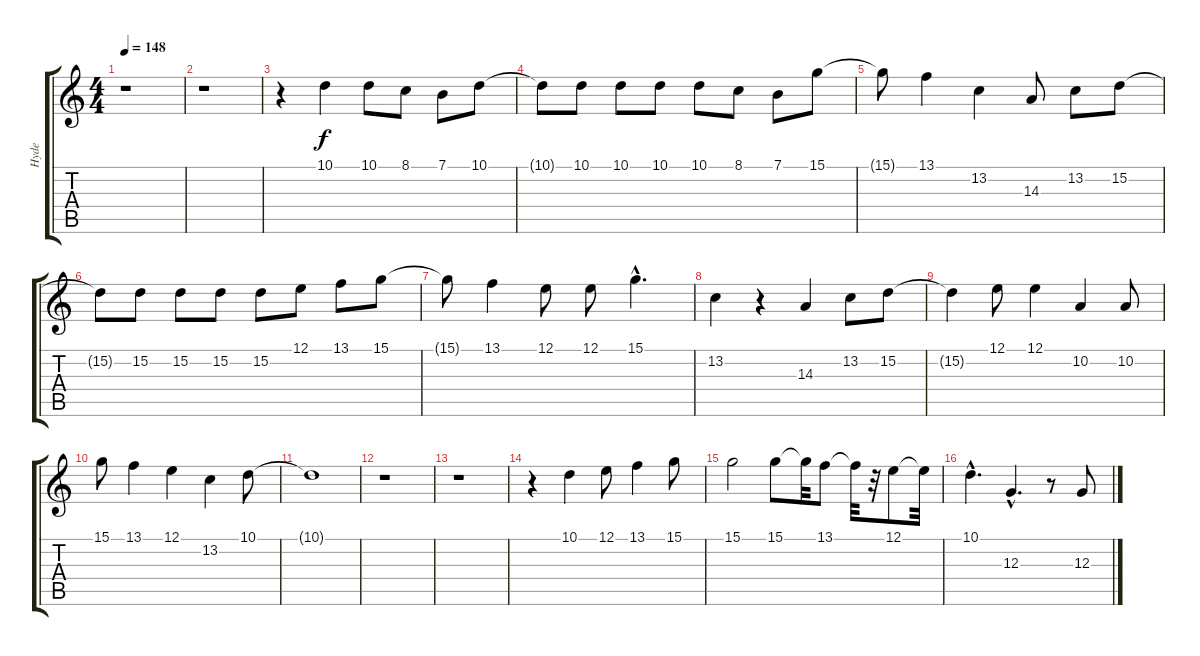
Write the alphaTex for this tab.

\track ("Hyde" "Hyde") {instrument oboe}
\staff {score tabs}
\tuning (E4 B3 G3 D3 A2 E2) {hide}
\ts (4 4)
\tempo 148
\clef g2
\ks c
r.1{dy f} |
r.1 |
r.4 10.1.4 10.1.8 8.1.8 7.1.8 10.1.8 |
10.1{t}.8 10.1.8 10.1.8 10.1.8 10.1.8 8.1.8 7.1.8 15.1.8 |
15.1{t}.8 13.1.4 13.2.4 14.3.8 13.2.8 15.2.8 |
15.2{t}.8 15.2.8 15.2.8 15.2.8 15.2.8 12.1.8 13.1.8 15.1.8 |
15.1{t}.8 13.1.4 12.1.8 12.1.8 15.1{hac}.4{d} |
13.2.4 r.4 14.3.4 13.2.8 15.2.8 |
15.2{t}.4 12.1.8 12.1.4 10.2.4 10.2.8 |
15.1.8 13.1.4 12.1.4 13.2.4 10.1.8 |
10.1{t}.1 |
r.1 |
r.1 |
r.4 10.1.4 12.1.8 13.1.4 15.1.8 |
15.1.2 15.1.8 15.1{t}.32 13.1.8 13.1{t}.32 r.32 12.1.8 12.1{t}.32 |
10.1{hac}.4{d} 12.3{hac}.4{d} r.8 12.3.8
